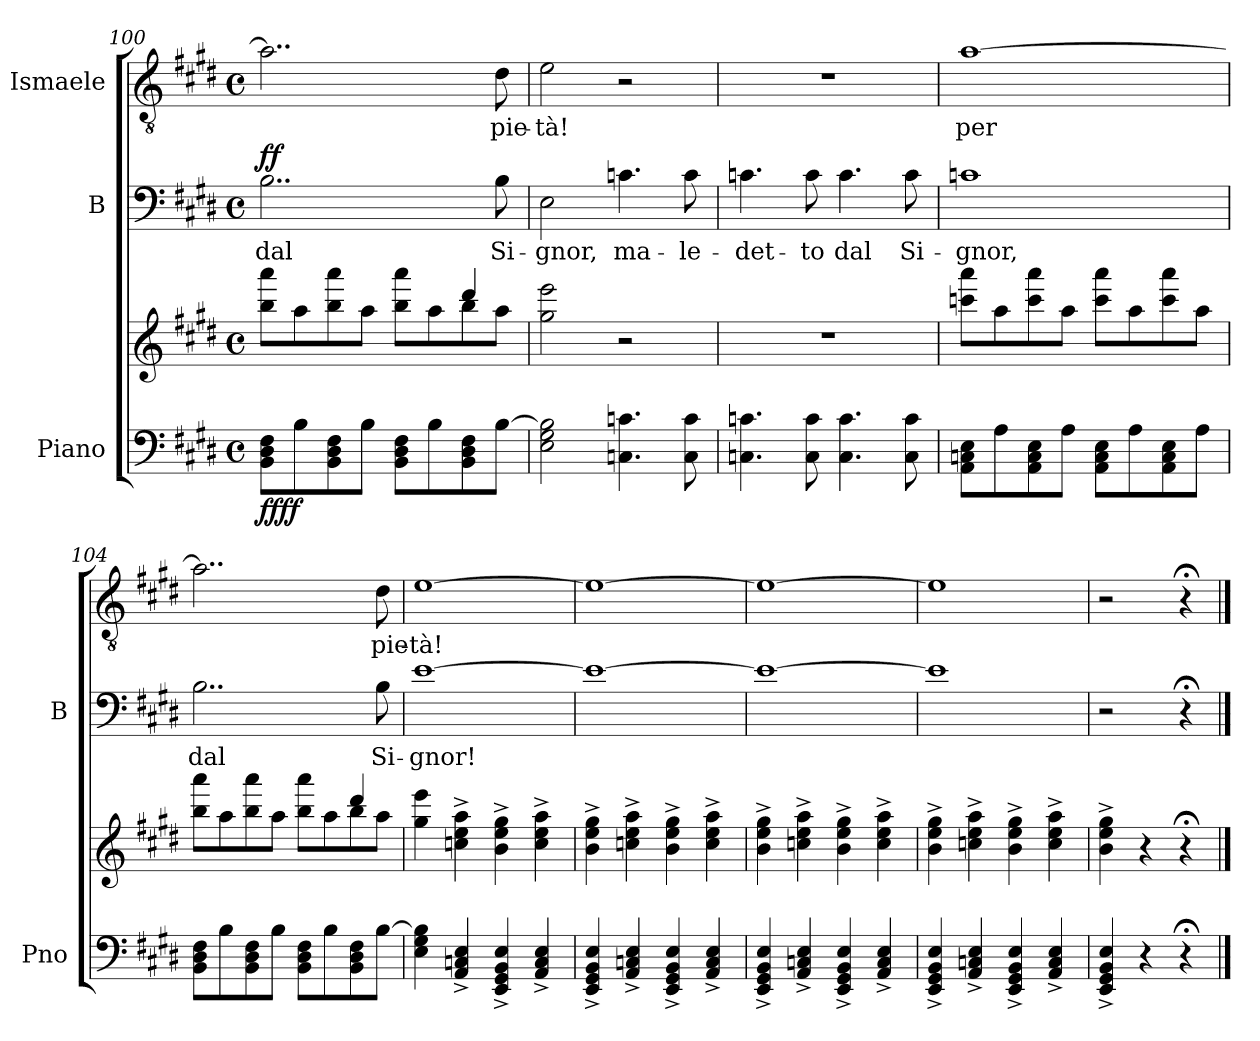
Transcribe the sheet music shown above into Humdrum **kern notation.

**kern	**kern	**dynam	**kern	**text	**dynam	**kern	**text
*part3	*part3	*part3	*part2	*part2	*part2	*part1	*part1
*staff4	*staff3	*staff3/4	*staff2	*staff2	*staff2	*staff1	*staff1
*I"Piano	*	*	*I"B	*	*	*I"Ismaele	*
*I'Pno	*	*	*I'B	*	*	*	*
*clefF4	*clefG2	*	*clefF4	*	*	*clefGv2	*
*k[f#c#g#d#]	*k[f#c#g#d#]	*	*k[f#c#g#d#]	*	*	*k[f#c#g#d#]	*
*M4/4	*M4/4	*	*M4/4	*	*	*M4/4	*
*met(c)	*met(c)	*	*met(c)	*	*	*met(c)	*
=100	=100	=100	=100	=100	=100	=100	=100
*	*^	*	*	*	*	*	*
!	!	!	!LO:DY:b=2	!	!LO:LY:b	!	!	!
!	!	!	!LO:DY:n=1:b	!	!	!LO:DY:a	!	!
8BB\ 8D#\ 8F#\L	8bb\ 8aaa\L	2.ryy	ff ff	2..B\	dal	ff	2..a\]	.
8B\	8aa\	.	.	.	.	.	.	.
8BB\ 8D#\ 8F#\	8bb\ 8aaa\	.	.	.	.	.	.	.
8B\J	8aa\J	.	.	.	.	.	.	.
8BB\ 8D#\ 8F#\L	8bb\ 8aaa\L	.	.	.	.	.	.	.
8B\	8aa\	.	.	.	.	.	.	.
8BB\ 8D#\ 8F#\	8bb\	4ddd#/	.	.	.	.	.	.
!	!	!	!	!	!LO:LY:b	!	!	!LO:LY:b
[8B\J	8aa\J	.	.	8B\	Si-	.	8d#\	pie-
*	*v	*v	*	*	*	*	*	*
=101	=101	=101	=101	=101	=101	=101	=101
!	!	!	!	!LO:LY:b	!	!	!LO:LY:b
2E\ 2G#\ 2B\]	2gg#\ 2eee\	.	2E\	-gnor,	.	2e\	-tà!
!	!	!	!	!LO:LY:b	!	!	!
4.Cn\ 4.cn\	2r	.	4.cn\	ma-	.	2r	.
!	!	!	!	!LO:LY:b	!	!	!
8C\ 8c\	.	.	8c\	-le-	.	.	.
=102	=102	=102	=102	=102	=102	=102	=102
!	!	!	!	!LO:LY:b	!	!	!
4.Cn\ 4.cn\	1r	.	4.cn\	-det-	.	1r	.
!	!	!	!	!LO:LY:b	!	!	!
8C\ 8c\	.	.	8c\	-to	.	.	.
!	!	!	!	!LO:LY:b	!	!	!
4.C\ 4.c\	.	.	4.c\	dal	.	.	.
!	!	!	!	!LO:LY:b	!	!	!
8C\ 8c\	.	.	8c\	Si-	.	.	.
!!LO:LB:g=z
=103	=103	=103	=103	=103	=103	=103	=103
!	!	!	!	!LO:LY:b	!	!	!LO:LY:b
8AA\ 8Cn\ 8E\L	8cccn\ 8aaa\L	.	1cn	-gnor,	.	[1a	per
8A\	8aa\	.	.	.	.	.	.
8AA\ 8C\ 8E\	8ccc\ 8aaa\	.	.	.	.	.	.
8A\J	8aa\J	.	.	.	.	.	.
8AA\ 8C\ 8E\L	8ccc\ 8aaa\L	.	.	.	.	.	.
8A\	8aa\	.	.	.	.	.	.
8AA\ 8C\ 8E\	8ccc\ 8aaa\	.	.	.	.	.	.
8A\J	8aa\J	.	.	.	.	.	.
=104	=104	=104	=104	=104	=104	=104	=104
*	*^	*	*	*	*	*	*
!	!	!	!	!	!LO:LY:b	!	!	!
8BB\ 8D#\ 8F#\L	8bb\ 8aaa\L	2.ryy	.	2..B\	dal	.	2..a\]	.
8B\	8aa\	.	.	.	.	.	.	.
8BB\ 8D#\ 8F#\	8bb\ 8aaa\	.	.	.	.	.	.	.
8B\J	8aa\J	.	.	.	.	.	.	.
8BB\ 8D#\ 8F#\L	8bb\ 8aaa\L	.	.	.	.	.	.	.
8B\	8aa\	.	.	.	.	.	.	.
8BB\ 8D#\ 8F#\	8bb\	4ddd#/	.	.	.	.	.	.
!	!	!	!	!	!LO:LY:b	!	!	!LO:LY:b
[8B\J	8aa\J	.	.	8B\	Si-	.	8d#\	pie-
*	*v	*v	*	*	*	*	*	*
=105	=105	=105	=105	=105	=105	=105	=105
!	!	!	!	!LO:LY:b	!	!	!LO:LY:b
4E\ 4G#\ 4B\]	4gg#\ 4eee\	.	[1e	-gnor!	.	[1e	-tà!
4AA/^ 4Cn/^ 4E/^	4ccn\^ 4ee\^ 4aa\^	.	.	.	.	.	.
4EE/^ 4GG#/^ 4BB/^ 4E/^	4b\^ 4ee\^ 4gg#\^	.	.	.	.	.	.
4AA/^ 4C/^ 4E/^	4cc\^ 4ee\^ 4aa\^	.	.	.	.	.	.
=106	=106	=106	=106	=106	=106	=106	=106
4EE/^ 4GG#/^ 4BB/^ 4E/^	4b\^ 4ee\^ 4gg#\^	.	1e_	.	.	1e_	.
4AA/^ 4Cn/^ 4E/^	4ccn\^ 4ee\^ 4aa\^	.	.	.	.	.	.
4EE/^ 4GG#/^ 4BB/^ 4E/^	4b\^ 4ee\^ 4gg#\^	.	.	.	.	.	.
4AA/^ 4C/^ 4E/^	4cc\^ 4ee\^ 4aa\^	.	.	.	.	.	.
=107	=107	=107	=107	=107	=107	=107	=107
4EE/^ 4GG#/^ 4BB/^ 4E/^	4b\^ 4ee\^ 4gg#\^	.	1e_	.	.	1e_	.
4AA/^ 4Cn/^ 4E/^	4ccn\^ 4ee\^ 4aa\^	.	.	.	.	.	.
4EE/^ 4GG#/^ 4BB/^ 4E/^	4b\^ 4ee\^ 4gg#\^	.	.	.	.	.	.
4AA/^ 4C/^ 4E/^	4cc\^ 4ee\^ 4aa\^	.	.	.	.	.	.
=108	=108	=108	=108	=108	=108	=108	=108
4EE/^ 4GG#/^ 4BB/^ 4E/^	4b\^ 4ee\^ 4gg#\^	.	1e]	.	.	1e]	.
4AA/^ 4Cn/^ 4E/^	4ccn\^ 4ee\^ 4aa\^	.	.	.	.	.	.
4EE/^ 4GG#/^ 4BB/^ 4E/^	4b\^ 4ee\^ 4gg#\^	.	.	.	.	.	.
4AA/^ 4C/^ 4E/^	4cc\^ 4ee\^ 4aa\^	.	.	.	.	.	.
=109	=109	=109	=109	=109	=109	=109	=109
4EE/^ 4GG#/^ 4BB/^ 4E/^	4b\^ 4ee\^ 4gg#\^	.	2r	.	.	2r	.
4r	4r	.	.	.	.	.	.
4r;<	4r;<	.	4r;<	.	.	4r;<	.
==	==	==	==	==	==	==	==
*-	*-	*-	*-	*-	*-	*-	*-
